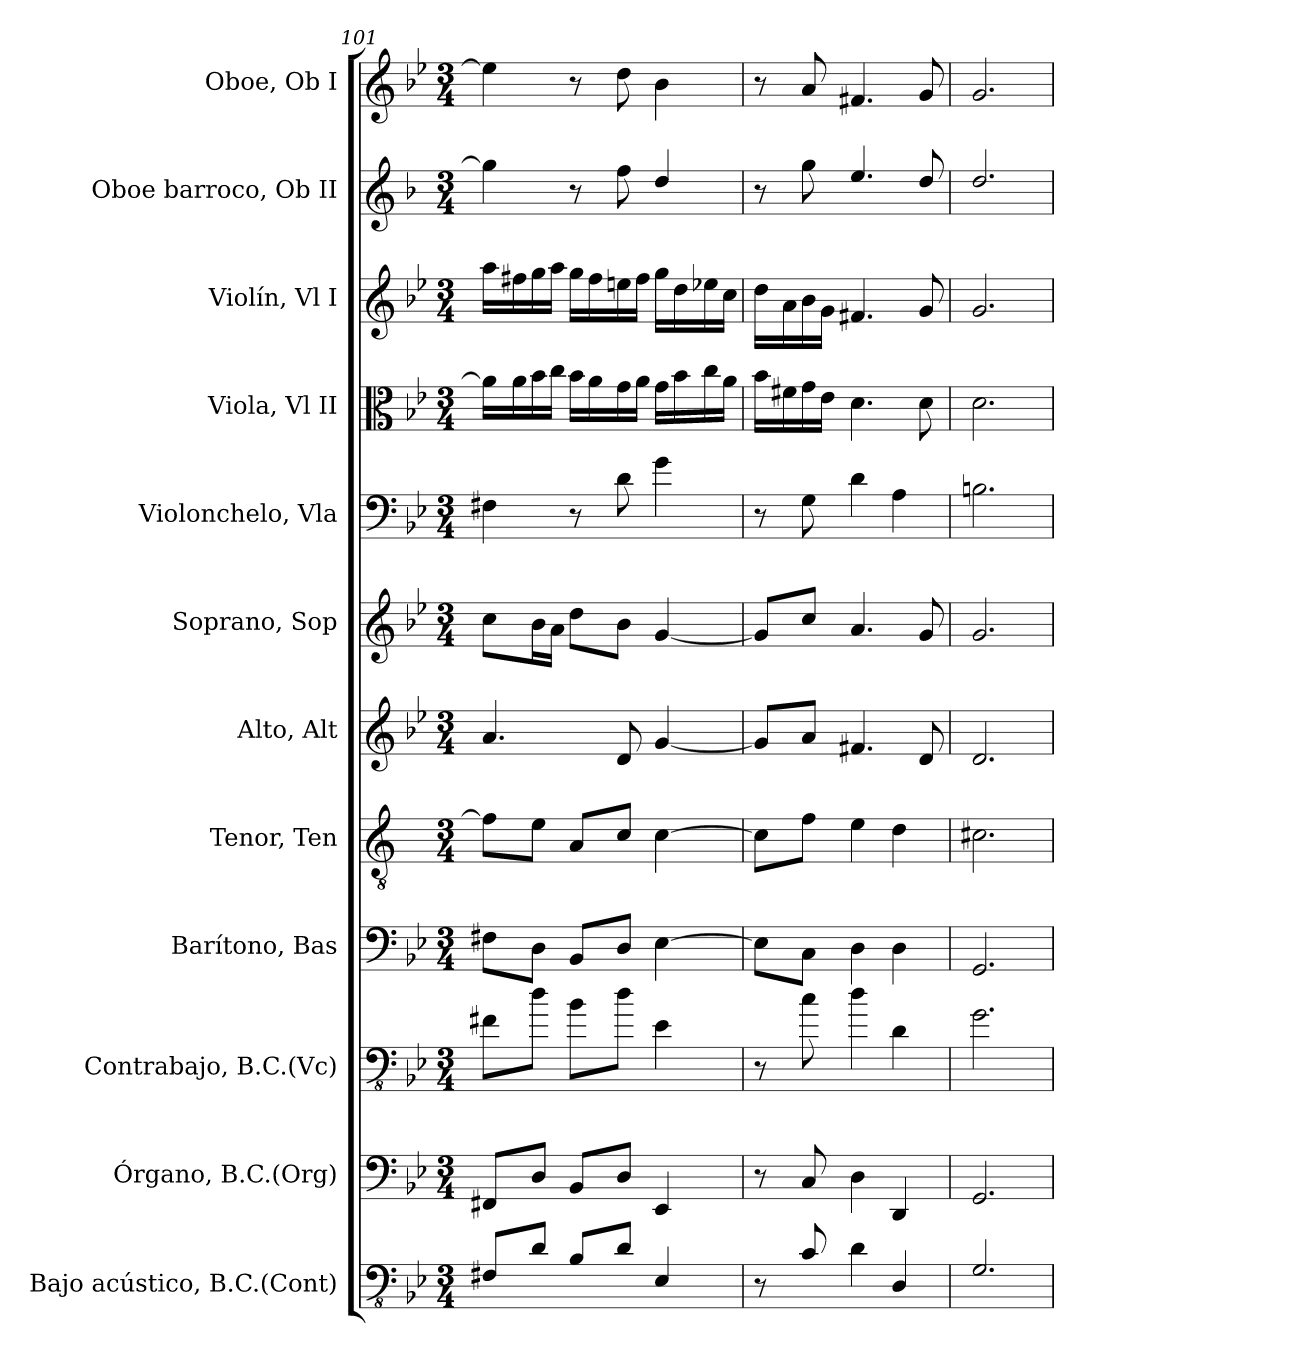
**kern	**kern	**kern	**kern	**kern	**kern	**kern	**kern	**kern	**kern	**kern	**kern
*part12	*part11	*part10	*part9	*part8	*part7	*part6	*part5	*part4	*part3	*part2	*part1
*staff12	*staff11	*staff10	*staff9	*staff8	*staff7	*staff6	*staff5	*staff4	*staff3	*staff2	*staff1
*I"Bajo acústico, B.C.(Cont)	*I"Órgano, B.C.(Org)	*I"Contrabajo, B.C.(Vc)	*I"Barítono, Bas	*I"Tenor, Ten	*I"Alto, Alt	*I"Soprano, Sop	*I"Violonchelo, Vla	*I"Viola, Vl II	*I"Violín, Vl I	*I"Oboe barroco, Ob II	*I"Oboe, Ob I
*I'Bajo	*I'Org.	*I'Cb.	*I'Bar.	*I'T.	*I'A.	*I'S.	*I'Vc.	*I'Vla.	*I'Vln.	*I'Ob. Bar.	*I'Ob.
*clefFv4	*clefF4	*clefFv4	*clefF4	*clefGv2	*clefG2	*clefG2	*clefF4	*clefC3	*clefG2	*clefG2	*clefG2
*ITrd7c12	*	*ITrd7c12	*	*ITrd1c2	*	*	*	*	*	*ITrd4c7	*
*k[b-e-]	*k[b-e-]	*k[b-e-]	*k[b-e-]	*k[b-e-]	*k[b-e-]	*k[b-e-]	*k[b-e-]	*k[b-e-]	*k[b-e-]	*k[b-e-]	*k[b-e-]
*M3/4	*M3/4	*M3/4	*M3/4	*M3/4	*M3/4	*M3/4	*M3/4	*M3/4	*M3/4	*M3/4	*M3/4
=101	=101	=101	=101	=101	=101	=101	=101	=101	=101	=101	=101
8FFF#X/L	8FF#X/L	8FF#X\L	8F#X\L	8e-\L]	4.a/	8cc\L	4F#X\	16a\LL]	16aa\LL	4cc\]	4ee-\]
.	.	.	.	.	.	.	.	16a\	16ff#X\	.	.
8DD/J	8D/J	8D\J	8D\J	8d\J	.	16b-\L	.	16b-\	16gg\	.	.
.	.	.	.	.	.	16a\JJ	.	16cc\JJ	16aa\JJ	.	.
8BBB-/L	8BB-/L	8BB-\L	8BB-/L	8G/L	.	8dd\L	8r	16b-\LL	16gg\LL	8r	8r
.	.	.	.	.	.	.	.	16a\	16ff#\	.	.
8DD/J	8D/J	8D\J	8D/J	8B-/J	8d/	8b-\J	8d\	16g\	16een\	8b-\	8dd\
.	.	.	.	.	.	.	.	16a\JJ	16ff#\JJ	.	.
*	*	*	*	*	*	*	*	*	*	*	*MM89
4EEE-/	4EE-/	4EE-\	[4E-\	[4B-\	[4g/	[4g/	4g\	16g\LL	16gg\LL	4g/	4b-\
.	.	.	.	.	.	.	.	16b-\	16dd\	.	.
.	.	.	.	.	.	.	.	16cc\	16ee-X\	.	.
.	.	.	.	.	.	.	.	16a\JJ	16cc\JJ	.	.
=102	=102	=102	=102	=102	=102	=102	=102	=102	=102	=102	=102
8r	8r	8r	8E-\L]	8B-\L]	8g/L]	8g/L]	8r	16b-\LL	16dd\LL	8r	8r
.	.	.	.	.	.	.	.	16f#X\	16a\	.	.
8CC/	8C/	8C\	8C\J	8e-\J	8a/J	8cc/J	8G\	16g\	16b-\	8cc\	8a/
.	.	.	.	.	.	.	.	16e-\JJ	16g\JJ	.	.
*	*	*	*	*	*	*	*	*	*	*	*MM83
4DD\	4D\	4D\	4D\	4d\	4.f#X/	4.a/	4d\	4.d\	4.f#X/	4.a/	4.f#X/
4DDD/	4DD/	4DD\	4D\	4c\	.	.	4A\	.	.	.	.
*	*	*	*	*	*	*	*	*	*	*	*MM63
.	.	.	.	.	8d/	8g/	.	8d\	8g/	8g/	8g/
=103	=103	=103	=103	=103	=103	=103	=103	=103	=103	=103	=103
*	*	*	*	*	*	*	*	*	*	*	*MM45
2.GGG/	2.GG/	2.GG\	2.GG/	2.Bn\	2.d/	2.g/	2.Bn\	2.d\	2.g/	2.g/	2.g/
=	=	=	=	=	=	=	=	=	=	=	=
*-	*-	*-	*-	*-	*-	*-	*-	*-	*-	*-	*-
